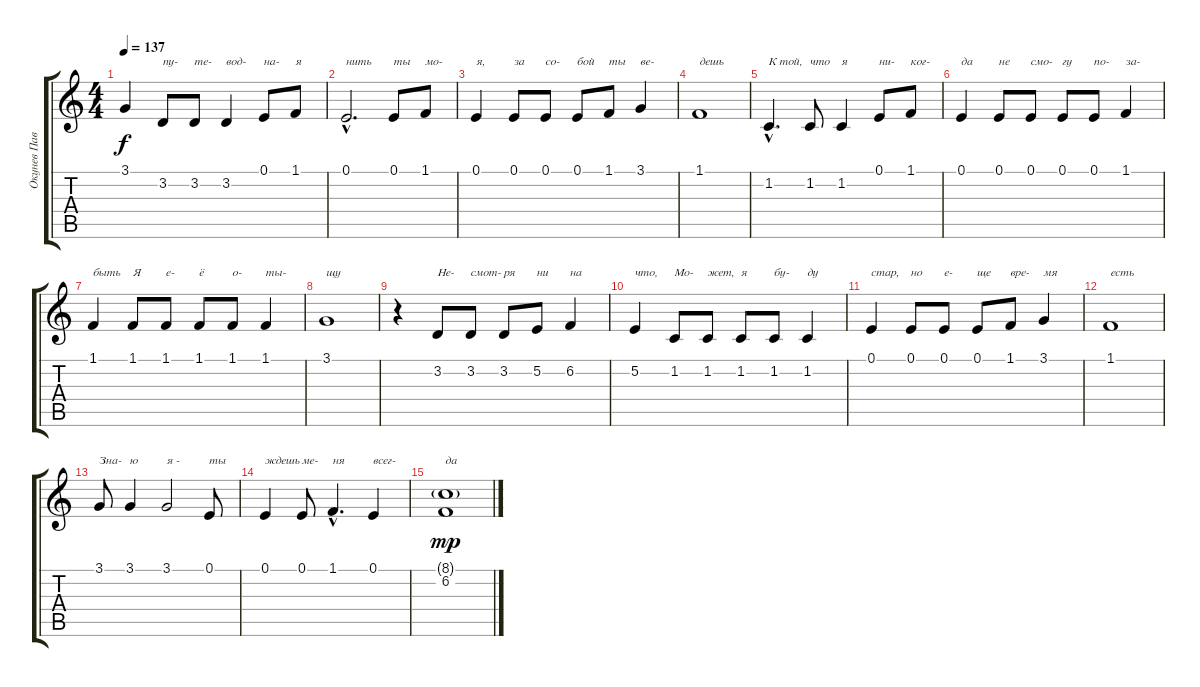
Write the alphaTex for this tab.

\track ("Окунев Павел" "Окунев Пав") {instrument bassoon}
\staff {score tabs}
\tuning (E4 B3 G3 D3 A2 E2) {hide}
\ts (4 4)
\tempo 137
\clef g2
\ks c
3.1{t}.4{dy f} 3.2.8{txt "пу-"} 3.2.8{txt "те-"} 3.2.4{txt "вод-"} 0.1.8{txt "на-"} 1.1.8{txt "я"} |
0.1{hac}.2{d txt "нить"} 0.1.8{txt "ты "} 1.1.8{txt "мо-"} |
0.1.4{txt "я,"} 0.1.8{txt "за"} 0.1.8{txt "со-"} 0.1.8{txt "бой"} 1.1.8{txt "ты"} 3.1.4{txt "ве-"} |
1.1.1{txt "дешь"} |
1.2{hac}.4{d txt "К той,"} 1.2.8{txt "что"} 1.2.4{txt "я"} 0.1.8{txt "ни-"} 1.1.8{txt "ког-"} |
0.1.4{txt "да"} 0.1.8{txt "не"} 0.1.8{txt "смо-"} 0.1.8{txt "гу"} 0.1.8{txt "по-"} 1.1.4{txt "за-"} |
1.1.4{txt "быть"} 1.1.8{txt "Я"} 1.1.8{txt "е-"} 1.1.8{txt "ё"} 1.1.8{txt "о-"} 1.1.4{txt "ты-"} |
3.1.1{txt "щу"} |
r.4 3.2.8{txt "Не-"} 3.2.8{txt "смот-"} 3.2.8{txt "ря"} 5.2.8{txt "ни"} 6.2.4{txt "на"} |
5.2.4{txt "что,"} 1.2.8{txt "Мо-"} 1.2.8{txt "жет,"} 1.2.8{txt "я"} 1.2.8{txt "бу-"} 1.2.4{txt "ду"} |
0.1.4{txt "стар,"} 0.1.8{txt "но"} 0.1.8{txt "е-"} 0.1.8{txt "ще"} 1.1.8{txt "вре-"} 3.1.4{txt "мя"} |
1.1.1{txt "есть"} |
3.1.8{txt "Зна-"} 3.1.4{txt "ю"} 3.1.2{txt "я -"} 0.1.8{txt "ты"} |
0.1.4{txt "ждешь"} 0.1.8{txt "ме-"} 1.1{hac}.4{d txt "ня"} 0.1.4{txt "всег-"} |
(8.1{g} 6.2).1{txt "да" dy mp}
